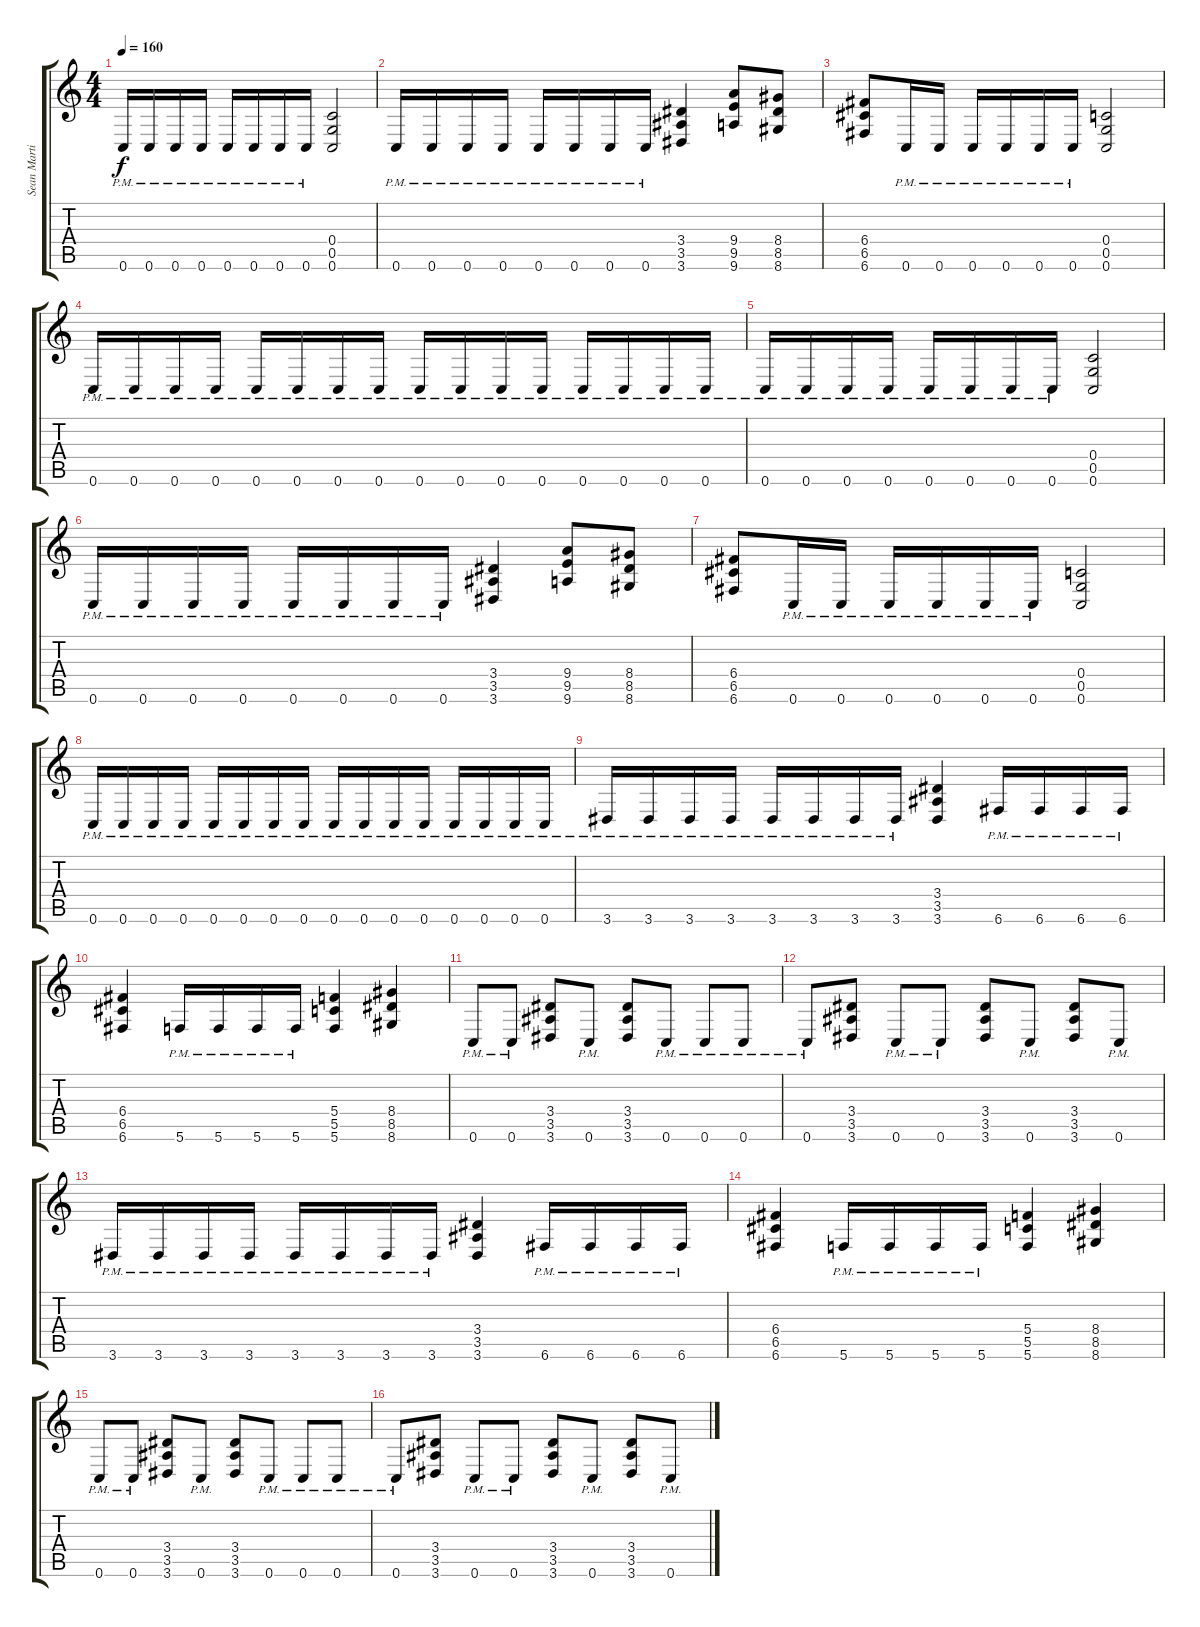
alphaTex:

\track ("Sean Martin" "Sean Marti") {instrument distortionguitar}
\staff {score tabs}
\tuning (D4 A3 F3 C3 G2 C2) {hide}
\ts (4 4)
\tempo 160
\clef g2
\ks c
0.6{pm}.16{dy f} 0.6{pm}.16 0.6{pm}.16 0.6{pm}.16 0.6{pm}.16 0.6{pm}.16 0.6{pm}.16 0.6{pm}.16 (0.4 0.5 0.6).2 |
0.6{pm}.16 0.6{pm}.16 0.6{pm}.16 0.6{pm}.16 0.6{pm}.16 0.6{pm}.16 0.6{pm}.16 0.6{pm}.16 (3.4 3.5 3.6).4 (9.4 9.5 9.6).8 (8.4 8.5 8.6).8 |
(6.4 6.5 6.6).8 0.6{pm}.16 0.6{pm}.16 0.6{pm}.16 0.6{pm}.16 0.6{pm}.16 0.6{pm}.16 (0.4 0.5 0.6).2 |
0.6{pm}.16 0.6{pm}.16 0.6{pm}.16 0.6{pm}.16 0.6{pm}.16 0.6{pm}.16 0.6{pm}.16 0.6{pm}.16 0.6{pm}.16 0.6{pm}.16 0.6{pm}.16 0.6{pm}.16 0.6{pm}.16 0.6{pm}.16 0.6{pm}.16 0.6{pm}.16 |
0.6{pm}.16 0.6{pm}.16 0.6{pm}.16 0.6{pm}.16 0.6{pm}.16 0.6{pm}.16 0.6{pm}.16 0.6{pm}.16 (0.4 0.5 0.6).2 |
0.6{pm}.16 0.6{pm}.16 0.6{pm}.16 0.6{pm}.16 0.6{pm}.16 0.6{pm}.16 0.6{pm}.16 0.6{pm}.16 (3.4 3.5 3.6).4 (9.4 9.5 9.6).8 (8.4 8.5 8.6).8 |
(6.4 6.5 6.6).8 0.6{pm}.16 0.6{pm}.16 0.6{pm}.16 0.6{pm}.16 0.6{pm}.16 0.6{pm}.16 (0.4 0.5 0.6).2 |
0.6{pm}.16 0.6{pm}.16 0.6{pm}.16 0.6{pm}.16 0.6{pm}.16 0.6{pm}.16 0.6{pm}.16 0.6{pm}.16 0.6{pm}.16 0.6{pm}.16 0.6{pm}.16 0.6{pm}.16 0.6{pm}.16 0.6{pm}.16 0.6{pm}.16 0.6{pm}.16 |
\section ("" "")
3.6{pm}.16 3.6{pm}.16 3.6{pm}.16 3.6{pm}.16 3.6{pm}.16 3.6{pm}.16 3.6{pm}.16 3.6{pm}.16 (3.4 3.5 3.6).4 6.6{pm}.16 6.6{pm}.16 6.6{pm}.16 6.6{pm}.16 |
(6.4 6.5 6.6).4 5.6{pm}.16 5.6{pm}.16 5.6{pm}.16 5.6{pm}.16 (5.4 5.5 5.6).4 (8.4 8.5 8.6).4 |
0.6{pm}.8 0.6{pm}.8 (3.4 3.5 3.6).8 0.6{pm}.8 (3.4 3.5 3.6).8 0.6{pm}.8 0.6{pm}.8 0.6{pm}.8 |
0.6{pm}.8 (3.4 3.5 3.6).8 0.6{pm}.8 0.6{pm}.8 (3.4 3.5 3.6).8 0.6{pm}.8 (3.4 3.5 3.6).8 0.6{pm}.8 |
3.6{pm}.16 3.6{pm}.16 3.6{pm}.16 3.6{pm}.16 3.6{pm}.16 3.6{pm}.16 3.6{pm}.16 3.6{pm}.16 (3.4 3.5 3.6).4 6.6{pm}.16 6.6{pm}.16 6.6{pm}.16 6.6{pm}.16 |
(6.4 6.5 6.6).4 5.6{pm}.16 5.6{pm}.16 5.6{pm}.16 5.6{pm}.16 (5.4 5.5 5.6).4 (8.4 8.5 8.6).4 |
0.6{pm}.8 0.6{pm}.8 (3.4 3.5 3.6).8 0.6{pm}.8 (3.4 3.5 3.6).8 0.6{pm}.8 0.6{pm}.8 0.6{pm}.8 |
0.6{pm}.8 (3.4 3.5 3.6).8 0.6{pm}.8 0.6{pm}.8 (3.4 3.5 3.6).8 0.6{pm}.8 (3.4 3.5 3.6).8 0.6{pm}.8
